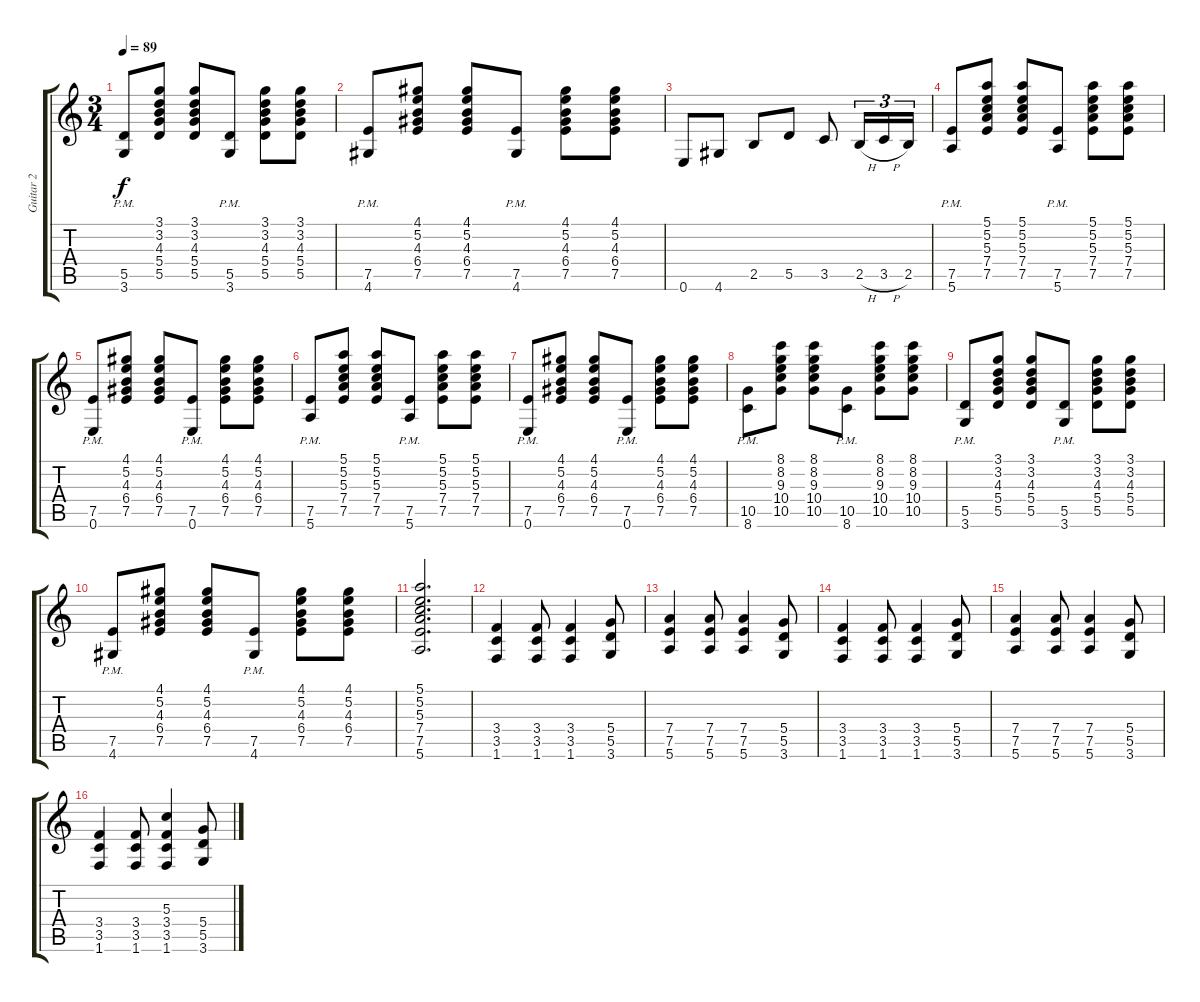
\track ("Guitar 2" "Guitar 2") {instrument overdrivenguitar}
\staff {score tabs}
\tuning (E4 B3 G3 D3 A2 E2) {hide}
\ts (3 4)
\tempo 89
\clef g2
\ks c
(5.5{pm} 3.6{pm}).8{dy f} (3.1 3.2 4.3 5.4 5.5).8 (3.1 3.2 4.3 5.4 5.5).8 (5.5{pm} 3.6{pm}).8 (3.1 3.2 4.3 5.4 5.5).8 (3.1 3.2 4.3 5.4 5.5).8 |
(7.5{pm} 4.6{pm}).8 (4.1 5.2 4.3 6.4 7.5).8 (4.1 5.2 4.3 6.4 7.5).8 (7.5{pm} 4.6{pm}).8 (4.1 5.2 4.3 6.4 7.5).8 (4.1 5.2 4.3 6.4 7.5).8 |
0.6.8 4.6.8 2.5.8 5.5.8 3.5.8 2.5{h}.16{tu (3 2)} 3.5{h}.16{tu (3 2)} 2.5.16{tu (3 2)} |
(7.5{pm} 5.6{pm}).8 (5.1 5.2 5.3 7.4 7.5).8 (5.1 5.2 5.3 7.4 7.5).8 (7.5{pm} 5.6{pm}).8 (5.1 5.2 5.3 7.4 7.5).8 (5.1 5.2 5.3 7.4 7.5).8 |
(7.5{pm} 0.6{pm}).8 (4.1 5.2 4.3 6.4 7.5).8 (4.1 5.2 4.3 6.4 7.5).8 (7.5{pm} 0.6{pm}).8 (4.1 5.2 4.3 6.4 7.5).8 (4.1 5.2 4.3 6.4 7.5).8 |
(7.5{pm} 5.6{pm}).8 (5.1 5.2 5.3 7.4 7.5).8 (5.1 5.2 5.3 7.4 7.5).8 (7.5{pm} 5.6{pm}).8 (5.1 5.2 5.3 7.4 7.5).8 (5.1 5.2 5.3 7.4 7.5).8 |
(7.5{pm} 0.6{pm}).8 (4.1 5.2 4.3 6.4 7.5).8 (4.1 5.2 4.3 6.4 7.5).8 (7.5{pm} 0.6{pm}).8 (4.1 5.2 4.3 6.4 7.5).8 (4.1 5.2 4.3 6.4 7.5).8 |
(10.5{pm} 8.6{pm}).8 (8.1 8.2 9.3 10.4 10.5).8 (8.1 8.2 9.3 10.4 10.5).8 (10.5{pm} 8.6{pm}).8 (8.1 8.2 9.3 10.4 10.5).8 (8.1 8.2 9.3 10.4 10.5).8 |
(5.5{pm} 3.6{pm}).8 (3.1 3.2 4.3 5.4 5.5).8 (3.1 3.2 4.3 5.4 5.5).8 (5.5{pm} 3.6{pm}).8 (3.1 3.2 4.3 5.4 5.5).8 (3.1 3.2 4.3 5.4 5.5).8 |
(7.5{pm} 4.6).8 (4.1 5.2 4.3 6.4 7.5).8 (4.1 5.2 4.3 6.4 7.5).8 (7.5{pm} 4.6{pm}).8 (4.1 5.2 4.3 6.4 7.5).8 (4.1 5.2 4.3 6.4 7.5).8 |
(5.1 5.2 5.3 7.4 7.5 5.6).2{d} |
(3.4 3.5 1.6).4 (3.4 3.5 1.6).8 (3.4 3.5 1.6).4 (5.4 5.5 3.6).8 |
(7.4 7.5 5.6).4 (7.4 7.5 5.6).8 (7.4 7.5 5.6).4 (5.4 5.5 3.6).8 |
(3.4 3.5 1.6).4 (3.4 3.5 1.6).8 (3.4 3.5 1.6).4 (5.4 5.5 3.6).8 |
(7.4 7.5 5.6).4 (7.4 7.5 5.6).8 (7.4 7.5 5.6).4 (5.4 5.5 3.6).8 |
(3.4 3.5 1.6).4 (3.4 3.5 1.6).8 (5.3 3.4 3.5 1.6).4 (5.4 5.5 3.6).8
